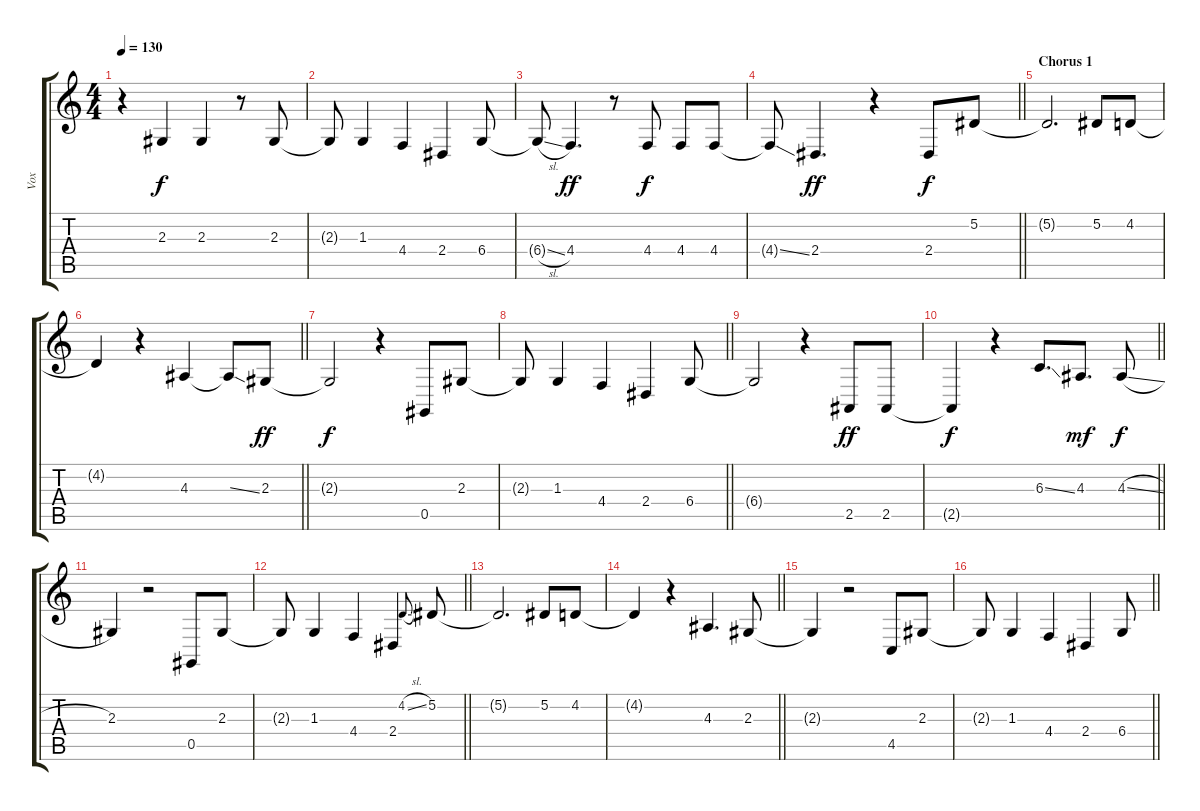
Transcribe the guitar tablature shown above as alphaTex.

\track ("Vox" "Vox") {instrument altosax}
\staff {score tabs}
\tuning (Eb4 Bb3 Gb3 Db3 Ab2 Eb2) {hide}
\ts (4 4)
\tempo 130
\clef g2
\ks c
r.4{dy f} 2.3.4 2.3.4 r.8 2.3.8 |
2.3{t}.8 1.3.4 4.4.4 2.4.4 6.4.8 |
6.4{sl t}.8 4.4.4{d dy ff} r.8 4.4.8{dy f} 4.4.8 4.4.8 |
\barLineRight lightlight
4.4{ss t}.8 2.4.4{d dy ff} r.4 2.4.8{dy f} 5.2.8 |
\section ("" "Chorus 1")
5.2{t}.2{d} 5.2.8 4.2.8 |
\barLineRight lightlight
4.2{t}.4 r.4 4.3.4 4.3{ss t}.8 2.3.8{dy ff} |
2.3{t}.2{dy f} r.4 0.5.8 2.3.8 |
\barLineRight lightlight
2.3{t}.8 1.3.4 4.4.4 2.4.4 6.4.8 |
6.4{t}.2 r.4 2.5.8{dy ff} 2.5.8 |
\barLineRight lightlight
2.5{t}.4{dy f} r.4 6.3{ss}.8{d} 4.3.8{d dy mf} 4.3{sl}.8{dy f} |
2.3.4 r.2 0.5.8 2.3.8 |
\barLineRight lightlight
2.3{t}.8 1.3.4 4.4.4 2.4.4 4.2{sl}.8{gr onbeat} 5.2.8 |
5.2{t}.2{d} 5.2.8 4.2.8 |
\barLineRight lightlight
4.2{t}.4 r.4 4.3.4{d} 2.3.8 |
2.3{t}.4 r.2 4.5.8 2.3.8 |
\barLineRight lightlight
2.3{t}.8 1.3.4 4.4.4 2.4.4 6.4.8
